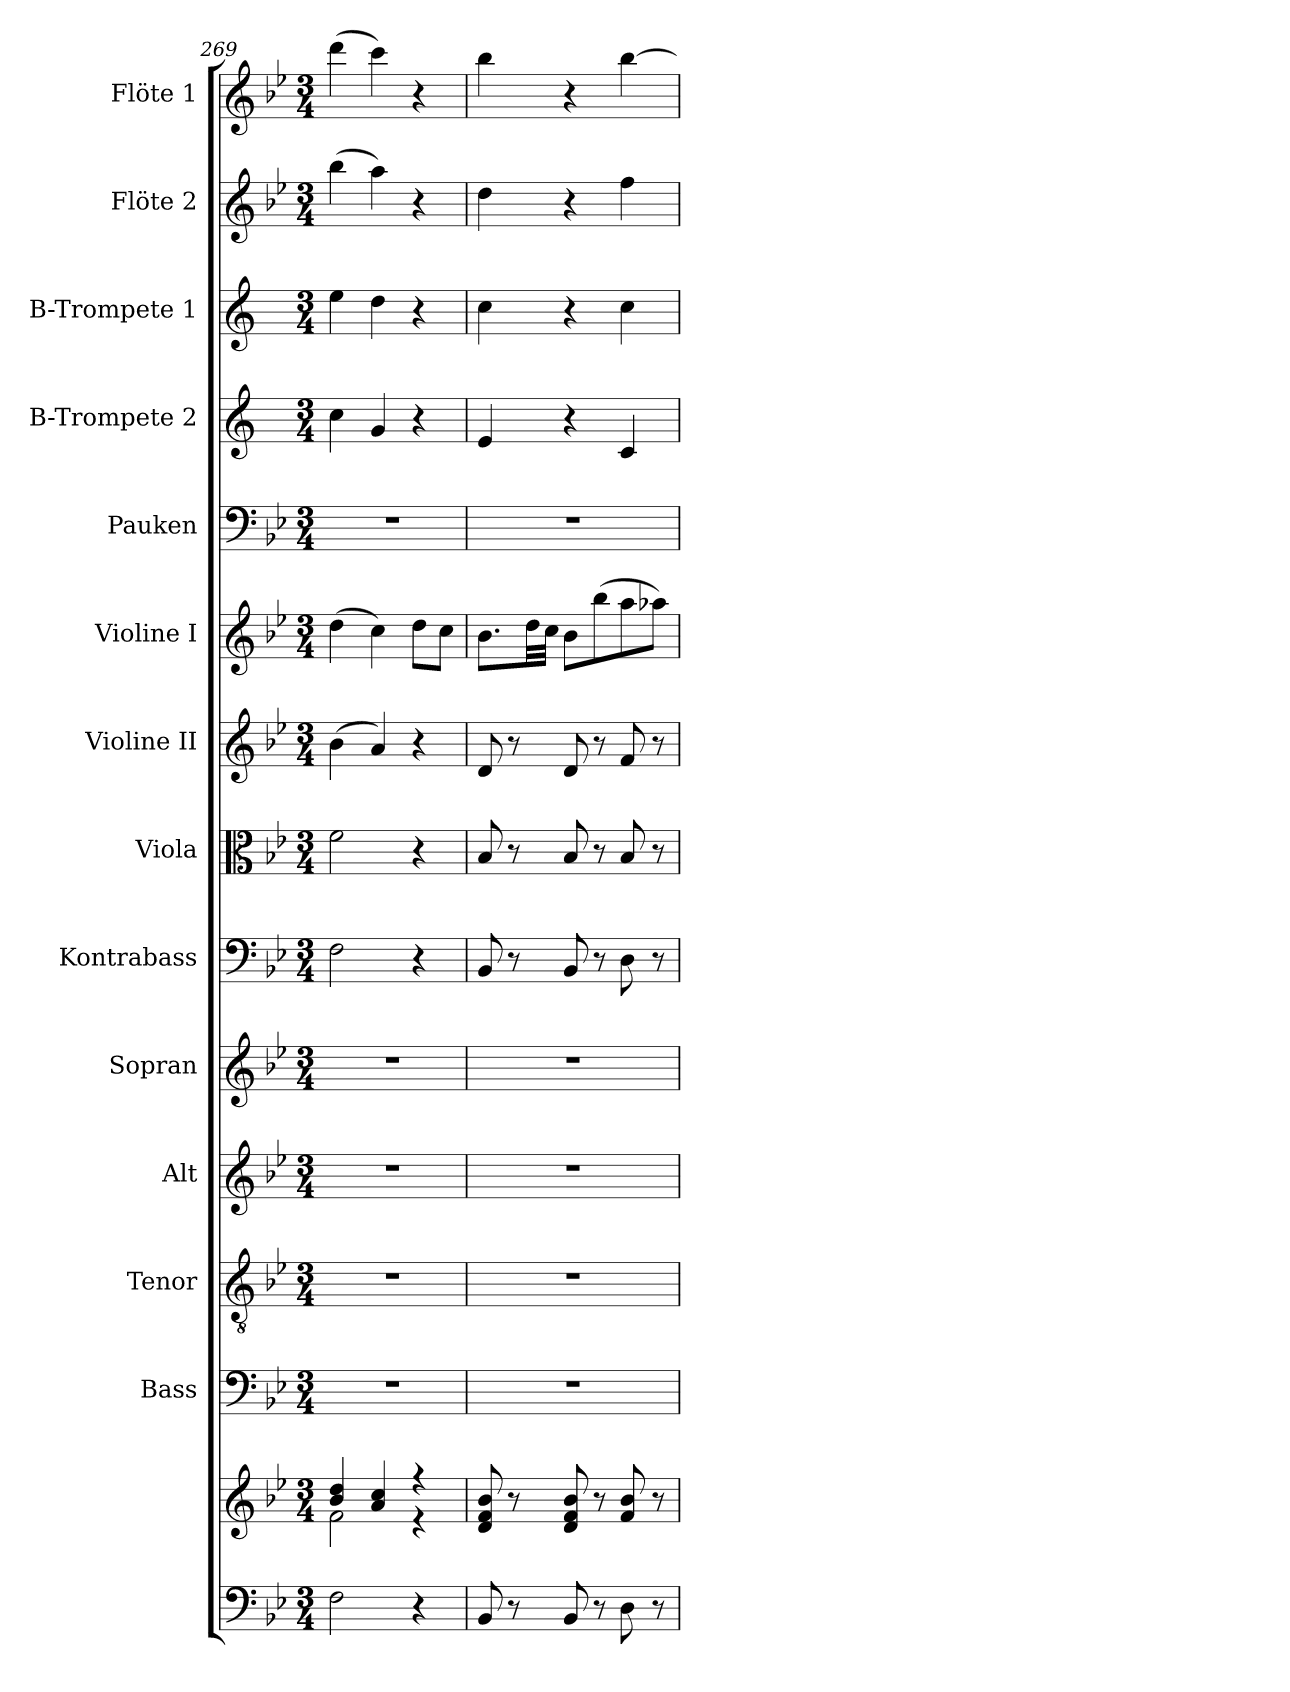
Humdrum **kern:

**kern	**kern	**kern	**kern	**kern	**kern	**kern	**kern	**kern	**kern	**kern	**kern	**kern	**kern	**kern
*part14	*part14	*part13	*part12	*part11	*part10	*part9	*part8	*part7	*part6	*part5	*part4	*part3	*part2	*part1
*staff15	*staff14	*staff13	*staff12	*staff11	*staff10	*staff9	*staff8	*staff7	*staff6	*staff5	*staff4	*staff3	*staff2	*staff1
*	*	*I"Bass	*I"Tenor	*I"Alt	*I"Sopran	*I"Kontrabass	*I"Viola	*I"Violine II	*I"Violine I	*I"Pauken	*I"B-Trompete 2	*I"B-Trompete 1	*I"Flöte 2	*I"Flöte 1
*	*	*I'B.	*I'T.	*I'A.	*I'S.	*I'Kb.	*I'Vla.	*I'Vl. II	*I'Vl. I	*I'Pk.	*I'B Trp. 2	*I'B Trp. 1	*I'Fl. 2	*I'Fl. 1
*clefF4	*clefG2	*clefF4	*clefGv2	*clefG2	*clefG2	*clefF4	*clefC3	*clefG2	*clefG2	*clefF4	*clefG2	*clefG2	*clefG2	*clefG2
*	*	*	*	*	*	*ITrd7c12	*	*	*	*	*ITrd1c2	*ITrd1c2	*	*
*k[b-e-]	*k[b-e-]	*k[b-e-]	*k[b-e-]	*k[b-e-]	*k[b-e-]	*k[b-e-]	*k[b-e-]	*k[b-e-]	*k[b-e-]	*k[b-e-]	*k[b-e-]	*k[b-e-]	*k[b-e-]	*k[b-e-]
*B-:	*B-:	*B-:	*B-:	*B-:	*B-:	*B-:	*B-:	*B-:	*B-:	*B-:	*B-:	*B-:	*B-:	*B-:
*M3/4	*M3/4	*M3/4	*M3/4	*M3/4	*M3/4	*M3/4	*M3/4	*M3/4	*M3/4	*M3/4	*M3/4	*M3/4	*M3/4	*M3/4
=269	=269	=269	=269	=269	=269	=269	=269	=269	=269	=269	=269	=269	=269	=269
*	*^	*	*	*	*	*	*	*	*	*	*	*	*	*
2F\	4b-/ 4dd/	2f\	2.r	2.r	2.r	2.r	2FF\	2f\	(>4b-\	(>4dd\	2.r	4b-\	4dd\	(>4bb-\	(>4ddd\
.	4a/ 4cc/	.	.	.	.	.	.	.	4a/)	4cc\)	.	4f/	4cc\	4aa\)	4ccc\)
4r	4r	4r	.	.	.	.	4r	4r	4r	8dd\L	.	4r	4r	4r	4r
.	.	.	.	.	.	.	.	.	.	8cc\J	.	.	.	.	.
*	*v	*v	*	*	*	*	*	*	*	*	*	*	*	*	*
=270	=270	=270	=270	=270	=270	=270	=270	=270	=270	=270	=270	=270	=270	=270
8BB-/	8d/ 8f/ 8b-/	2.r	2.r	2.r	2.r	8BBB-/	8B-/	8d/	8.b-\L	2.r	4d/	4b-\	4dd\	4bb-\
8r	8r	.	.	.	.	8r	8r	8r	.	.	.	.	.	.
.	.	.	.	.	.	.	.	.	32dd\LL	.	.	.	.	.
.	.	.	.	.	.	.	.	.	32cc\JJJ	.	.	.	.	.
8BB-/	8d/ 8f/ 8b-/	.	.	.	.	8BBB-/	8B-/	8d/	8b-\L	.	4r	4r	4r	4r
8r	8r	.	.	.	.	8r	8r	8r	(>8bb-\	.	.	.	.	.
8D\	8f/ 8b-/	.	.	.	.	8DD\	8B-/	8f/	8aa\	.	4B-/	4b-\	4ff\	[4bb-\
8r	8r	.	.	.	.	8r	8r	8r	8aa-X\J)	.	.	.	.	.
=	=	=	=	=	=	=	=	=	=	=	=	=	=	=
*-	*-	*-	*-	*-	*-	*-	*-	*-	*-	*-	*-	*-	*-	*-
